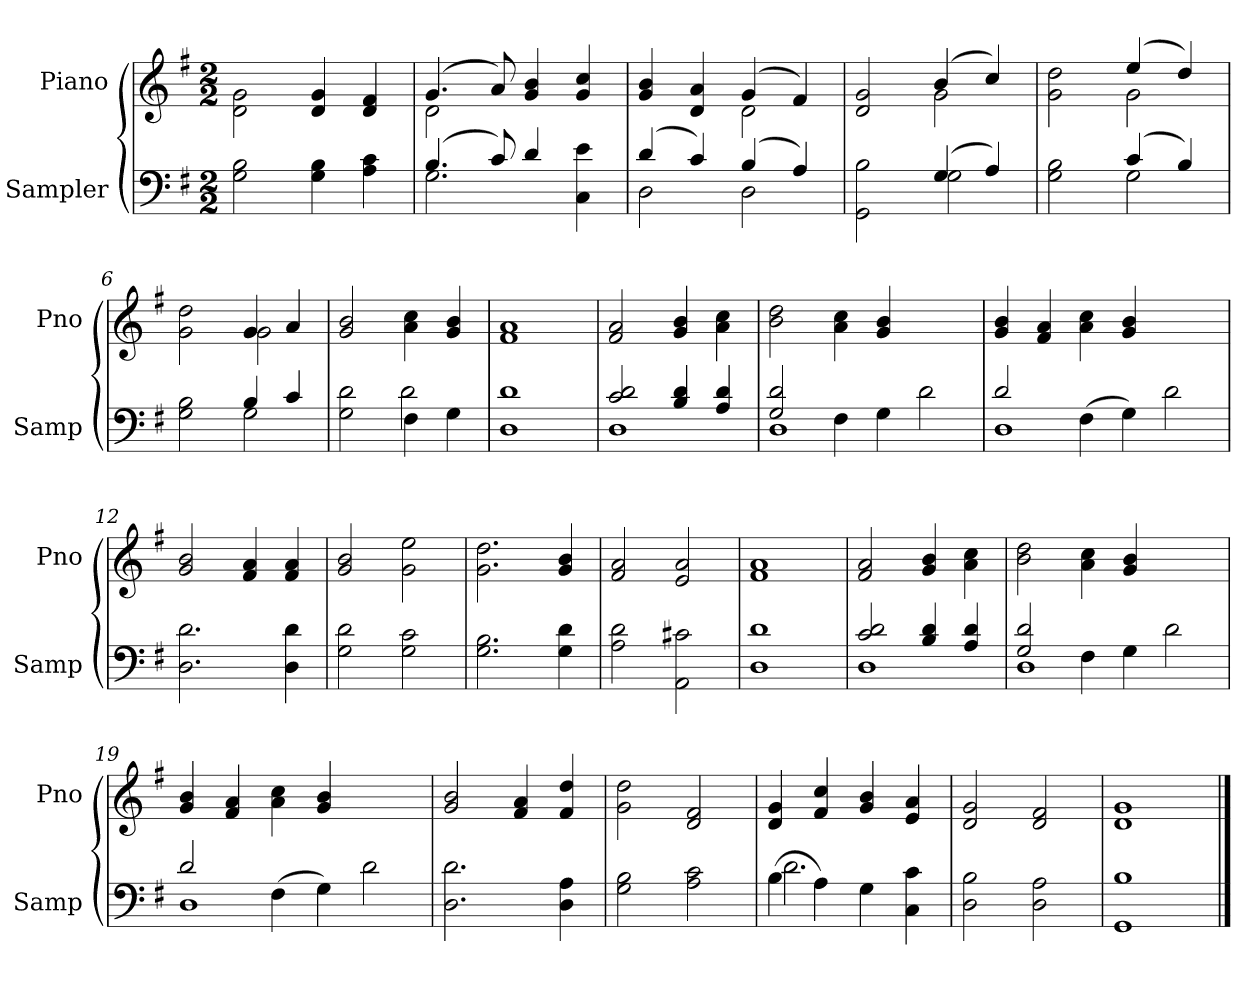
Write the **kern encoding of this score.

**kern	**kern
*part2	*part1
*staff2	*staff1
*I"Sampler	*I"Piano
*I'Samp	*I'Pno
*clefF4	*clefG2
*k[f#]	*k[f#]
*G:	*G:
*M2/2	*M2/2
=1	=1
2G 2B	2d\ 2g\
4G 4B	4d 4g
4A 4c	4d 4f#
=2	=2
*^	*^
(4.B/	2.G	(4.g/	2d
8c/)	.	8a/)	.
4d/	.	4g 4b	2ryy
4C 4e	4ryy	4g 4cc	.
=3	=3	=3	=3
(4d/	2D	4g 4b	2ryy
4c/)	.	4d 4a	.
(4B/	2D	(4g/	2d
4A/)	.	4f#/)	.
=4	=4	=4	=4
2GG 2B	2ryy	2d 2g	2ryy
(4G/	2G	(4b/	2g
4A/)	.	4cc/)	.
=5	=5	=5	=5
2G 2B	2ryy	2g 2dd	2ryy
(4c/	2G	(4ee/	2g
4B/)	.	4dd/)	.
=6	=6	=6	=6
2G 2B	2ryy	2g 2dd	2ryy
4B/	2G	4g/	2g
4c/	.	4a/	.
*	*	*v	*v
=7	=7	=7
2G 2d	2ryy	2g 2b
4F#\	2d	4a 4cc
4G\	.	4g 4b
*v	*v	*
=8	=8
1D 1d	1f# 1a
=9	=9
*^	*
2c/ 2d/	1D	2f# 2a
4B 4d	.	4g 4b
4A 4d	.	4a 4cc
=10	=10	=10
2G/ 2d/	1D	2b 2dd
4F#\	.	4a 4cc
4G\	.	4g 4b
2ryy	2d	2ryy
=11	=11	=11
2d/	1D	4g 4b
.	.	4f# 4a
(4F#\	.	4a 4cc
4G\)	.	4g 4b
2ryy	2d	2ryy
*v	*v	*
=12	=12
2.D 2.d	2g 2b
.	4f# 4a
4D 4d	4f# 4a
=13	=13
2G 2d	2g 2b
2G 2c	2g 2ee
=14	=14
2.G 2.B	2.g 2.dd
4G 4d	4g 4b
=15	=15
2A 2d	2f# 2a
2AA 2c#X	2e 2a
=16	=16
1D 1d	1f# 1a
=17	=17
*^	*
2c/ 2d/	1D	2f# 2a
4B 4d	.	4g 4b
4A 4d	.	4a 4cc
=18	=18	=18
2G/ 2d/	1D	2b 2dd
4F#\	.	4a 4cc
4G\	.	4g 4b
2ryy	2d	2ryy
=19	=19	=19
2d/	1D	4g 4b
.	.	4f# 4a
(4F#\	.	4a 4cc
4G\)	.	4g 4b
2ryy	2d	2ryy
*v	*v	*
=20	=20
2.D 2.d	2g 2b
.	4f# 4a
4D 4A	4f# 4dd
=21	=21
2G 2B	2g 2dd
2A 2c	2d 2f#
=22	=22
*^	*
(4B\	2.d	4d 4g
4A\)	.	4f# 4cc
4G\	.	4g 4b
4C 4c	4ryy	4e 4a
*v	*v	*
=23	=23
2D 2B	2d 2g
2D 2A	2d 2f#
=24	=24
1GG 1B	1d 1g
==	==
*-	*-
